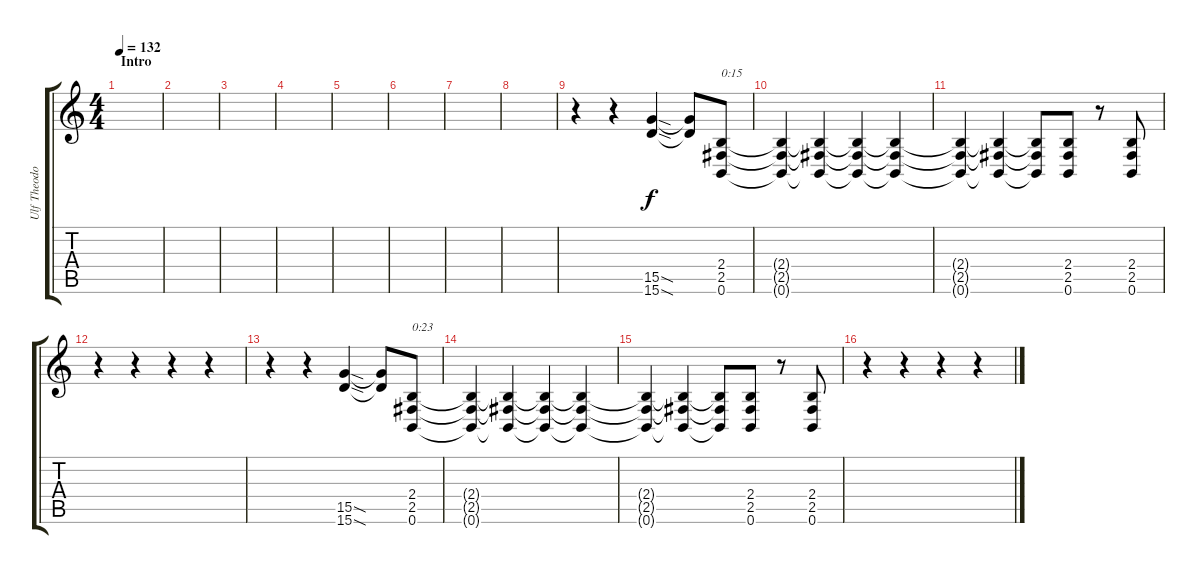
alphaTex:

\track ("Ulf Theodor Schwadorf (Lead Guitar)" "Ulf Theodo") {instrument distortionguitar}
\staff {score tabs}
\tuning (B3 Gb3 D3 A2 E2 B1) {hide}
\ts (4 4)
\section ("" "Intro")
\tempo 132
\clef g2
\ks c
|
|
|
|
|
|
|
|
r.4 r.4 (15.5{sod} 15.6{sod}).4 (15.5{t} 15.6{t}).8 (2.4 2.5 0.6).8{txt "0:15"} |
(2.4{t} 2.5{t} 0.6{t}).4 (2.4{t} 2.5{t} 0.6{t}).4 (2.4{t} 2.5{t} 0.6{t}).4 (2.4{t} 2.5{t} 0.6{t}).4 |
(2.4{t} 2.5{t} 0.6{t}).4 (2.4{t} 2.5{t} 0.6{t}).4 (2.4{t} 2.5{t} 0.6{t}).8 (2.4 2.5 0.6).8 r.8 (2.4 2.5 0.6).8 |
r.4 r.4 r.4 r.4 |
r.4 r.4 (15.5{sod} 15.6{sod}).4 (15.5{t} 15.6{t}).8 (2.4 2.5 0.6).8{txt "0:23"} |
(2.4{t} 2.5{t} 0.6{t}).4 (2.4{t} 2.5{t} 0.6{t}).4 (2.4{t} 2.5{t} 0.6{t}).4 (2.4{t} 2.5{t} 0.6{t}).4 |
(2.4{t} 2.5{t} 0.6{t}).4 (2.4{t} 2.5{t} 0.6{t}).4 (2.4{t} 2.5{t} 0.6{t}).8 (2.4 2.5 0.6).8 r.8 (2.4 2.5 0.6).8 |
r.4 r.4 r.4 r.4
